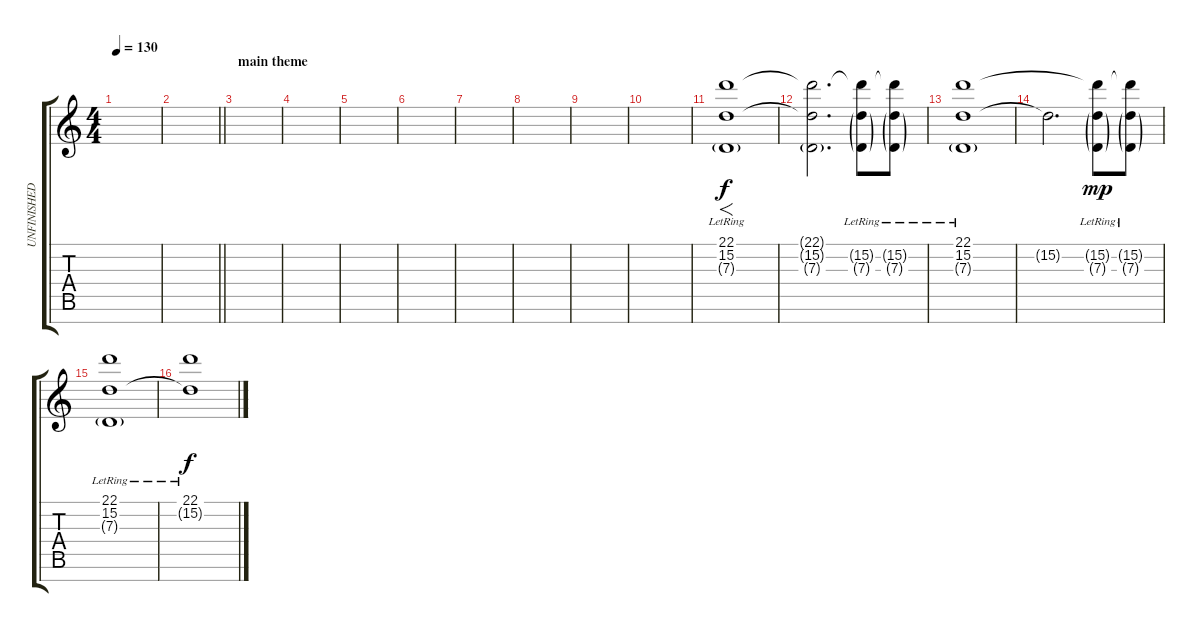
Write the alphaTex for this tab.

\track ("UNFINISHED" "UNFINISHED") {instrument choiraahs}
\staff {score tabs}
\tuning (E4 B3 G3 D3 A2 E2 B1) {hide}
\ts (4 4)
\tempo 130
\clef g2
\ks c
|
\barLineRight lightlight
|
\section ("" "main theme")
|
|
|
|
|
|
|
|
(22.1{lr} 15.2{lr} 7.3{g lr}).1{f} |
(22.1{t} 15.2{t} 7.3{g}).2{d} (22.1{t} 15.2{g lr} 7.3{g lr}).8 (22.1{t} 15.2{g lr} 7.3{g lr}).8 |
(22.1{lr} 15.2{lr} 7.3{g lr}).1 |
15.2{t}.2{d dy f} (22.1{t} 15.2{g lr} 7.3{g lr}).8{dy mp} (22.1{t} 15.2{g lr} 7.3{g lr}).8 |
(22.1{lr} 15.2{lr} 7.3{g lr}).1 |
(22.1{lr} 15.2{t}).1{dy f}
